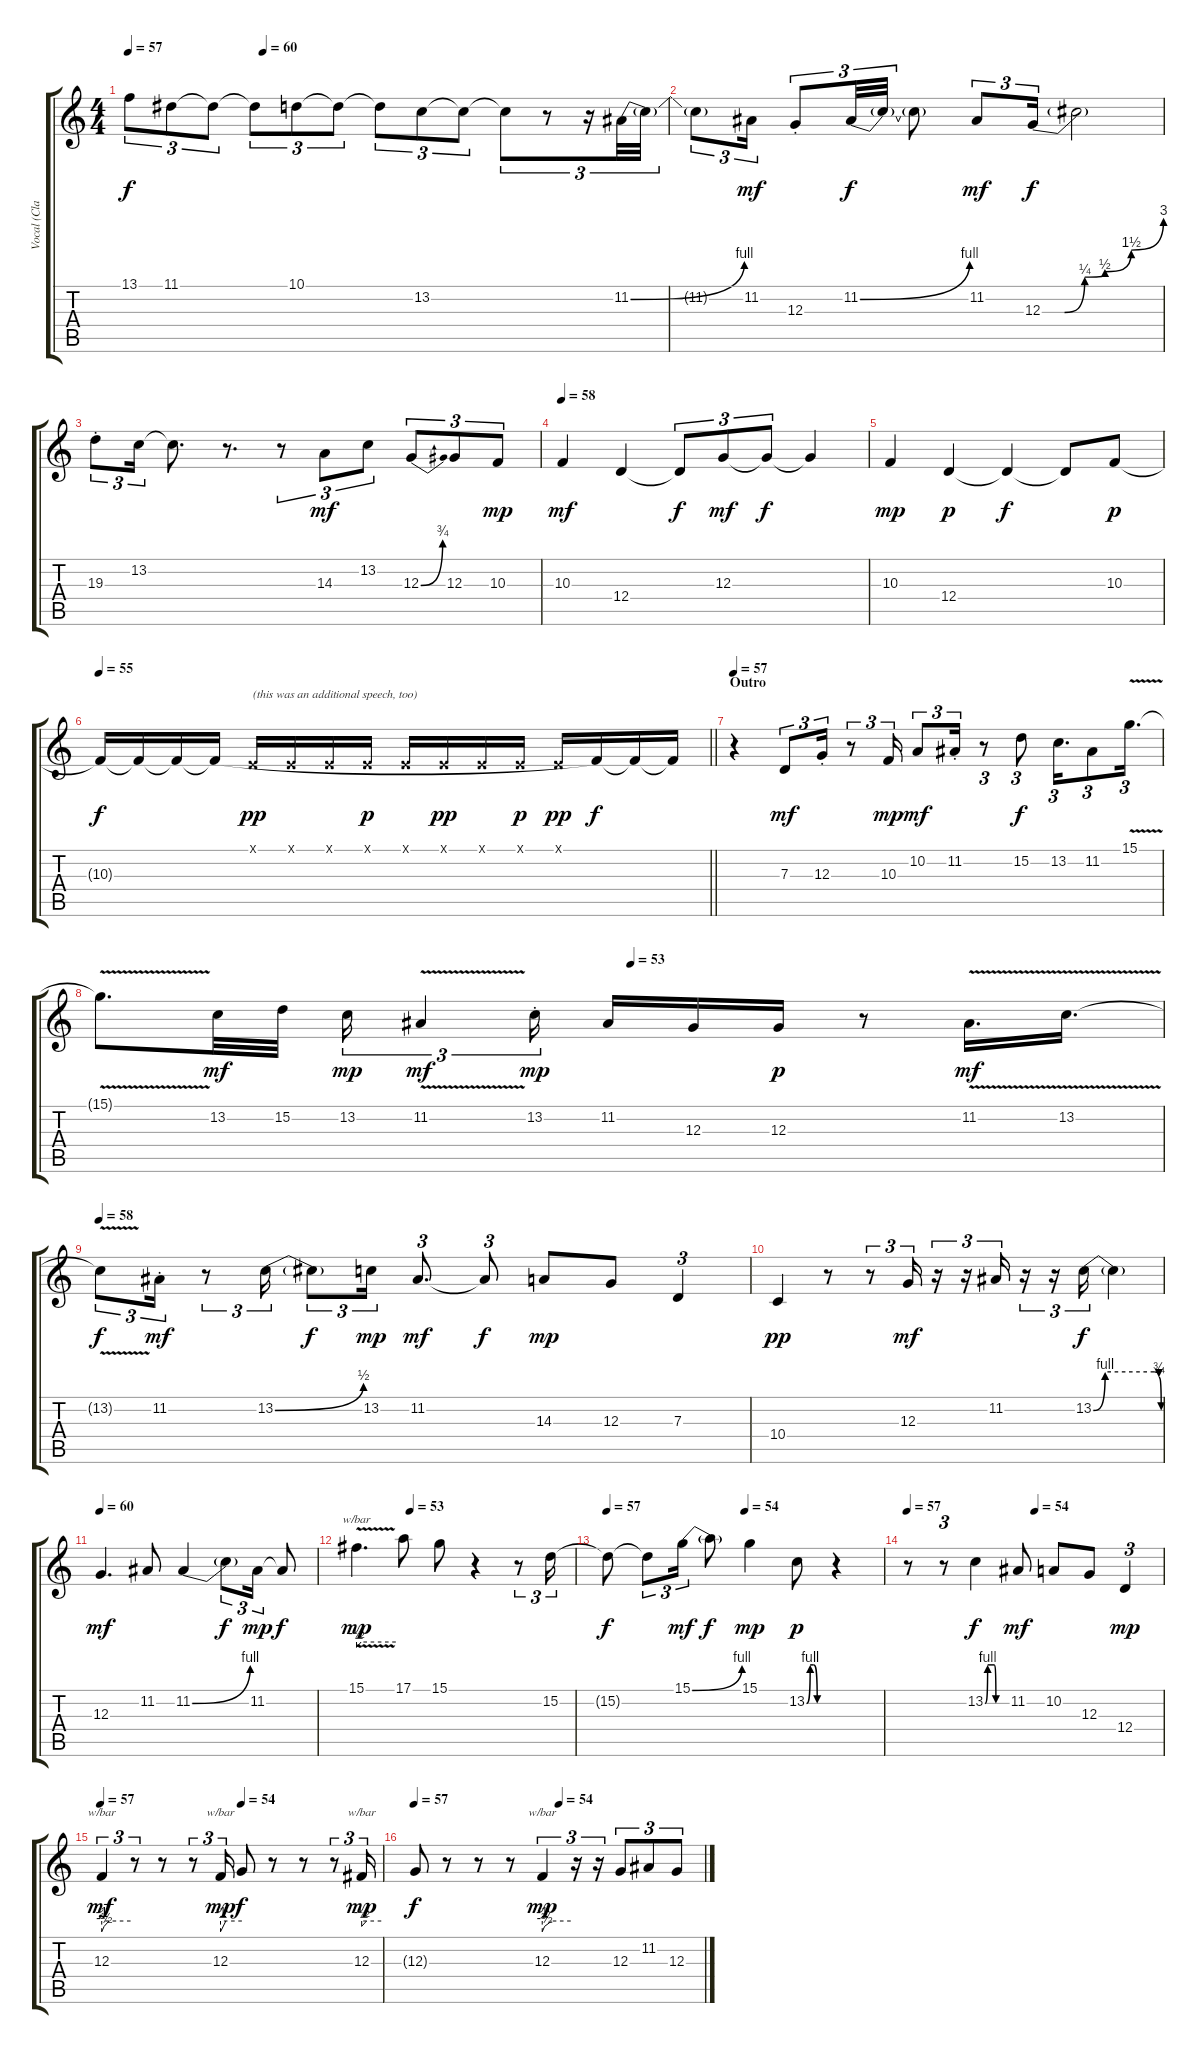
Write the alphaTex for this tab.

\track ("Vocal (Clare Torry)" "Vocal (Cla") {instrument choiraahs}
\staff {score tabs}
\tuning (E4 B3 G3 D3 A2 E2) {hide}
\ts (4 4)
\tempo 57
\tempo (60 0.25)
\clef g2
\ks c
13.1{t}.8{tu (3 2) dy f} 11.1.8{tu (3 2)} 11.1{t}.8{tu (3 2)} 11.1{t}.8{tu (3 2)} 10.1.8{tu (3 2)} 10.1{t}.8{tu (3 2)} 10.1{t}.8{tu (3 2)} 13.2.8{tu (3 2)} 13.2{t}.8{tu (3 2)} 13.2{t}.8{tu (3 2)} r.8{tu (3 2)} r.16{tu (3 2)} 11.2{be (bend 0 0 60 4)}.32{tu (3 2)} 11.2{t}.32{tu (3 2)} |
11.2{t}.8{tu (3 2)} 11.2.16{tu (3 2) dy mf} 12.3{st}.8{tu (3 2)} 11.2{be (bend 0 0 60 4)}.32{tu (3 2) dy f} 11.2{t}.32{tu (3 2)} 11.2{t}.8 11.2.8{tu (3 2) dy mf} 12.3{be (custom 0 0 11 0 21 1 31 2 44 6 60 12)}.16{tu (3 2) dy f} 12.3{t}.2 |
19.3{st}.8{tu (3 2)} 13.2.16{tu (3 2)} 13.2{t}.8{d} r.8{d} r.8{tu (3 2)} 14.3.8{tu (3 2) dy mf} 13.2.8{tu (3 2)} 12.3{be (bend 0 0 60 3)}.8{tu (3 2)} 12.3.8{tu (3 2)} 10.3.8{tu (3 2) dy mp} |
\tempo 58
10.3.4{dy mf} 12.4.4 12.4{t}.8{tu (3 2) dy f} 12.3.8{tu (3 2) dy mf} 12.3{t}.8{tu (3 2) dy f} 12.3{t}.4 |
10.3.4{dy mp} 12.4.4{dy p} 12.4{t}.4{dy f} 12.4{t}.8 10.3.8{dy p} |
\tempo 55
\barLineRight lightlight
10.3{t}.16{dy f} 10.3{t}.16 10.3{t}.16 10.3{t}.16 0.1{x}.16{txt "(this was an additional speech, too)" dy pp} 0.1{x}.16 0.1{x}.16 0.1{x}.16{dy p} 0.1{x}.16 0.1{x}.16{dy pp} 0.1{x}.16 0.1{x}.16{dy p} 0.1{x}.16{dy pp} 10.3{t}.16{dy f} 10.3{t}.16 10.3{t}.16 |
\section ("" "Outro")
\tempo 57
r.4{volume 13} 7.3.8{tu (3 2) dy mf} 12.3{st}.16{tu (3 2)} r.8{tu (3 2)} 10.3.16{tu (3 2) dy mp} 10.2.8{tu (3 2) dy mf} 11.2{st}.16{tu (3 2)} r.8{tu (3 2)} 15.2.8{tu (3 2) dy f} 13.2.16{d tu (3 2)} 11.2.8{tu (3 2)} 15.1{v}.16{d tu (3 2)} |
\tempo (53 0.5)
15.1{t}.8{d} 13.2.32{dy mf} 15.2.32 13.2.16{tu (3 2) dy mp} 11.2{v}.4{tu (3 2) dy mf} 13.2{st}.16{tu (3 2) dy mp} 11.2.16 12.3.16 12.3.16{dy p} r.8 11.2{v}.16{d dy mf} 13.2{v}.16{d} |
\tempo 58
13.2{t}.8{tu (3 2) dy f} 11.2{st}.16{tu (3 2) dy mf} r.8{tu (3 2)} 13.2{be (bend 0 0 60 2)}.16{tu (3 2)} 13.2{t}.8{tu (3 2) dy f} 13.2.16{tu (3 2) dy mp} 11.2.8{d tu (3 2) dy mf} 11.2{t}.8{tu (3 2) dy f} 14.3.8{dy mp} 12.3.8 7.3.4{tu (3 2)} |
10.4.4{dy pp} r.8 r.8{tu (3 2)} 12.3.16{tu (3 2) dy mf} r.16{tu (3 2)} r.16{tu (3 2)} 11.2.16{tu (3 2)} r.16{tu (3 2)} r.16{tu (3 2)} 13.2{be (custom 0 0 10 4 52 4 56 3 58 0 60 0)}.16{tu (3 2) dy f} 13.2{t}.4 |
\tempo 60
12.3.4{d dy mf} 11.2.8 11.2{be (bend 0 0 60 4)}.4 11.2{t}.8{tu (3 2) dy f} 11.2.16{tu (3 2) dy mp} 11.2{t}.8{dy f} |
\tempo (53 0.25)
15.1{v}.4{d tbe (custom default 0 -2 7 0 60 0) dy mp} 17.1.8 15.1.8 r.4 r.8{tu (3 2)} 15.2.16{tu (3 2)} |
\tempo 57
\tempo (54 0.5)
15.2{t}.8{dy f} 15.2{t}.8{tu (3 2)} 15.1{be (bend 0 0 60 4)}.16{tu (3 2) dy mf} 15.1{t}.8{dy f} 15.1.4{dy mp} 13.2{be (custom 0 0 10 4 20 4 30 0 60 0)}.8{dy p} r.4 |
\tempo 57
\tempo (54 0.5)
r.8 r.8{tu (3 2)} 13.2{be (custom 0 0 7 4 25 4 30 0 60 0)}.4{dy f} 11.2.8{dy mf} 10.2.8 12.3.8 12.4.4{tu (3 2) dy mp} |
\tempo 57
\tempo (54 0.5)
12.3.4{tu (3 2) tbe (custom default 0 -4 5 -2 15 0 60 0) dy mf} r.8{tu (3 2)} r.8 r.8{tu (3 2)} 12.3.16{tu (3 2) tbe (custom default 0 -4 15 0 60 0) dy mp} 12.3{t}.8{dy f} r.8 r.8 r.8{tu (3 2)} 12.3.16{tu (3 2) tbe (custom default 0 -2 15 0 60 0) dy mp} |
\tempo 57
\tempo (54 0.5)
12.3{t}.8{dy f} r.8 r.8 r.8 12.3.4{tu (3 2) tbe (custom default 0 -4 5 -2 20 0 60 0) dy mp} r.16{tu (3 2)} r.16{tu (3 2)} 12.3.8{tu (3 2)} 11.2.8{tu (3 2)} 12.3.8{tu (3 2)}
